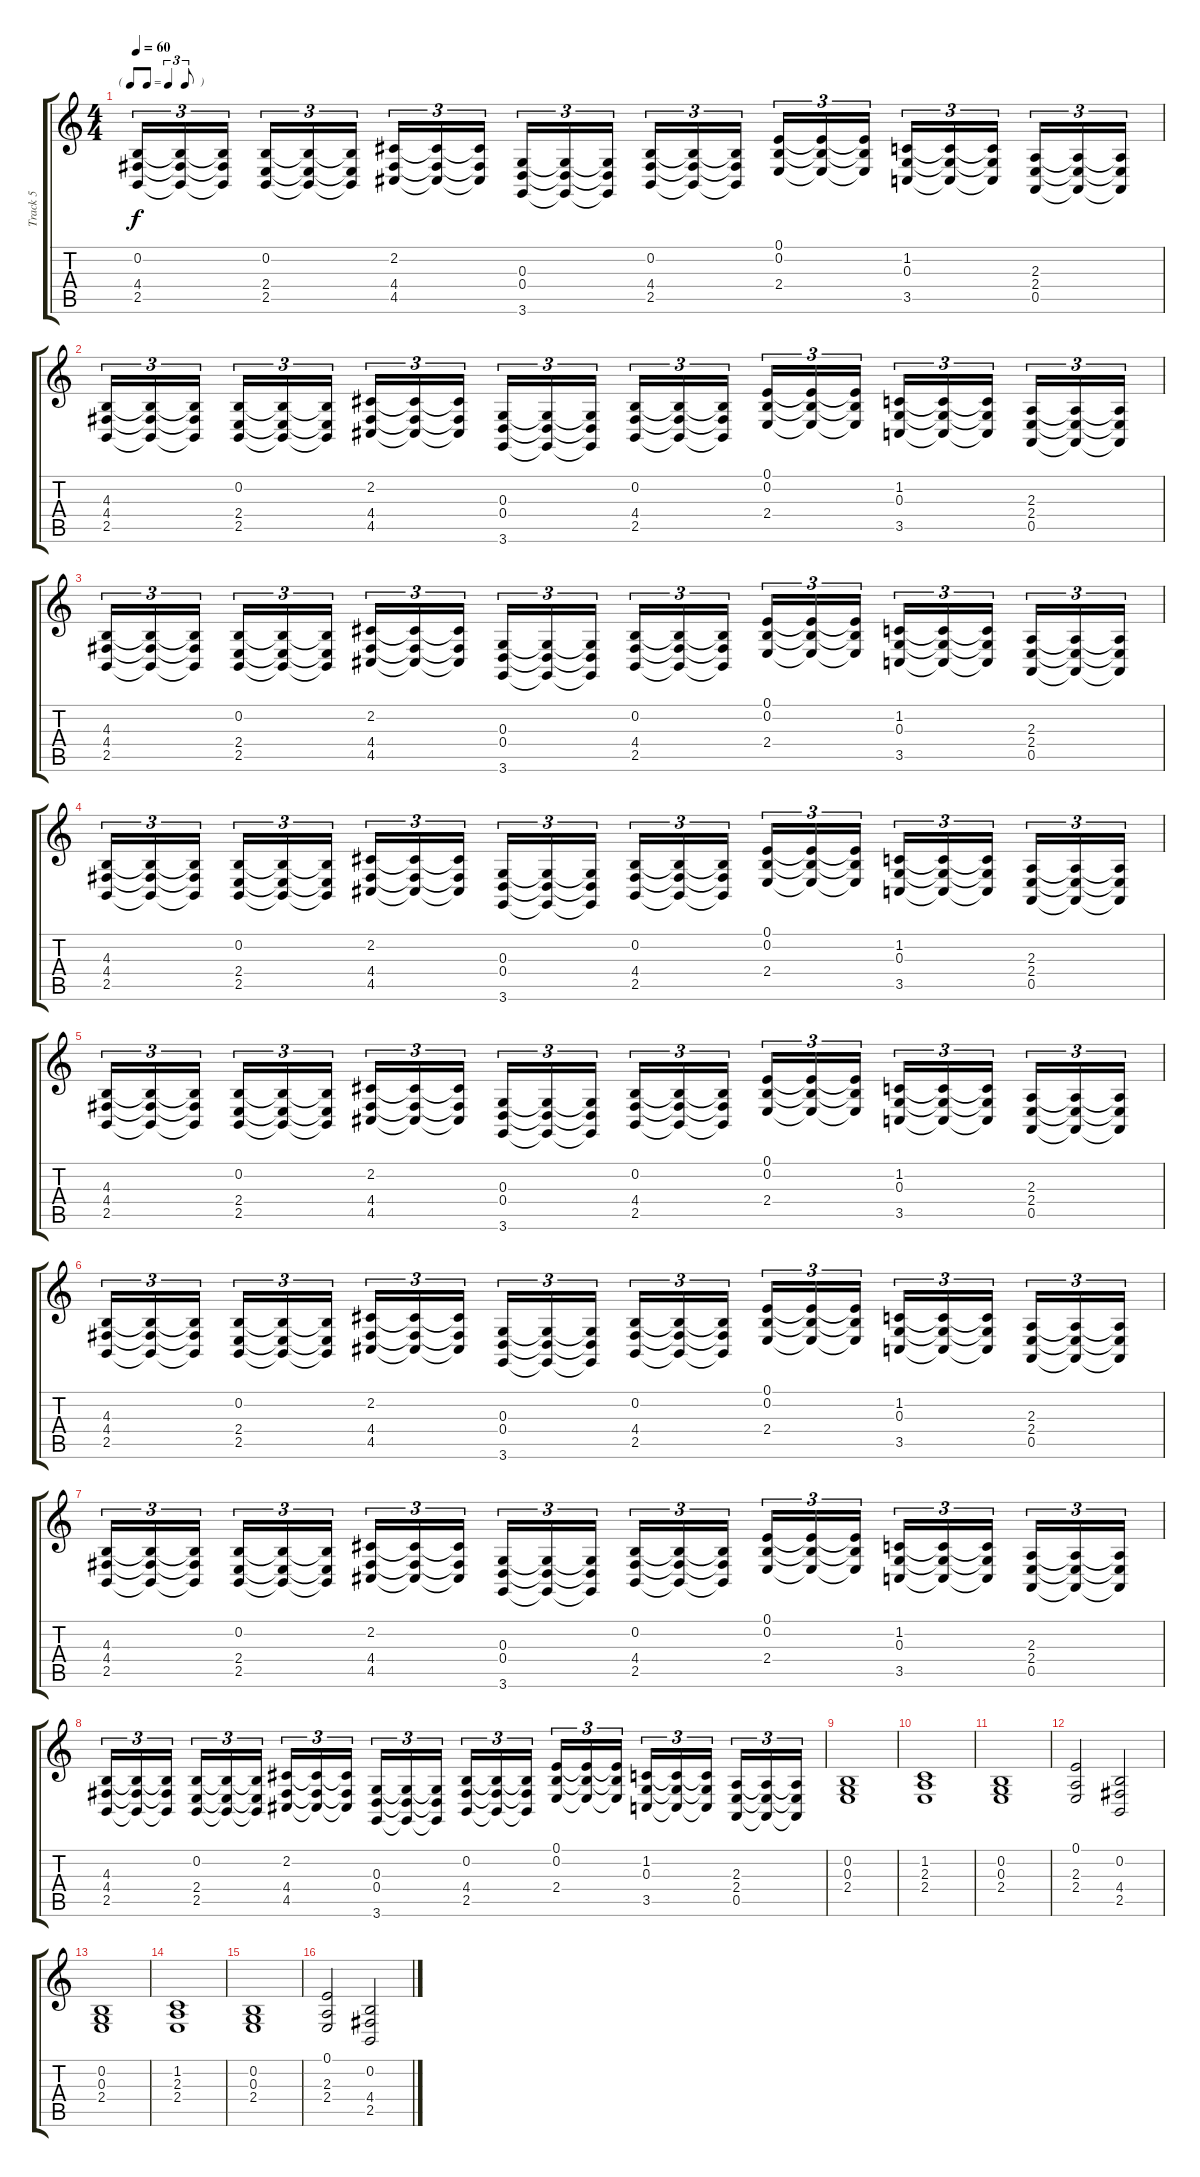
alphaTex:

\track ("Track 5" "Track 5") {instrument stringensemble1}
\staff {score tabs}
\tuning (E4 B3 G3 D3 A2 E2) {hide}
\ts (4 4)
\tf triplet8th
\tempo 60
\clef g2
\ks c
(0.2 4.4 2.5).16{tu (3 2) dy f instrument stringensemble1} (0.2{t} 4.4{t} 2.5{t}).16{tu (3 2)} (0.2{t} 4.4{t} 2.5{t}).16{tu (3 2)} (0.2 2.4 2.5).16{tu (3 2)} (0.2{t} 2.4{t} 2.5{t}).16{tu (3 2)} (0.2{t} 2.4{t} 2.5{t}).16{tu (3 2)} (2.2 4.4 4.5).16{tu (3 2)} (2.2{t} 4.4{t} 4.5{t}).16{tu (3 2)} (2.2{t} 4.4{t} 4.5{t}).16{tu (3 2)} (0.3 0.4 3.6).16{tu (3 2)} (0.3{t} 0.4{t} 3.6{t}).16{tu (3 2)} (0.3{t} 0.4{t} 3.6{t}).16{tu (3 2)} (0.2 4.4 2.5).16{tu (3 2)} (0.2{t} 4.4{t} 2.5{t}).16{tu (3 2)} (0.2{t} 4.4{t} 2.5{t}).16{tu (3 2)} (0.1 0.2 2.4).16{tu (3 2)} (0.1{t} 0.2{t} 2.4{t}).16{tu (3 2)} (0.1{t} 0.2{t} 2.4{t}).16{tu (3 2)} (1.2 0.3 3.5).16{tu (3 2)} (1.2{t} 0.3{t} 3.5{t}).16{tu (3 2)} (1.2{t} 0.3{t} 3.5{t}).16{tu (3 2)} (2.3 2.4 0.5).16{tu (3 2)} (2.3{t} 2.4{t} 0.5{t}).16{tu (3 2)} (2.3{t} 2.4{t} 0.5{t}).16{tu (3 2)} |
(4.3 4.4 2.5).16{tu (3 2)} (4.3{t} 4.4{t} 2.5{t}).16{tu (3 2)} (4.3{t} 4.4{t} 2.5{t}).16{tu (3 2)} (0.2 2.4 2.5).16{tu (3 2)} (0.2{t} 2.4{t} 2.5{t}).16{tu (3 2)} (0.2{t} 2.4{t} 2.5{t}).16{tu (3 2)} (2.2 4.4 4.5).16{tu (3 2)} (2.2{t} 4.4{t} 4.5{t}).16{tu (3 2)} (2.2{t} 4.4{t} 4.5{t}).16{tu (3 2)} (0.3 0.4 3.6).16{tu (3 2)} (0.3{t} 0.4{t} 3.6{t}).16{tu (3 2)} (0.3{t} 0.4{t} 3.6{t}).16{tu (3 2)} (0.2 4.4 2.5).16{tu (3 2)} (0.2{t} 4.4{t} 2.5{t}).16{tu (3 2)} (0.2{t} 4.4{t} 2.5{t}).16{tu (3 2)} (0.1 0.2 2.4).16{tu (3 2)} (0.1{t} 0.2{t} 2.4{t}).16{tu (3 2)} (0.1{t} 0.2{t} 2.4{t}).16{tu (3 2)} (1.2 0.3 3.5).16{tu (3 2)} (1.2{t} 0.3{t} 3.5{t}).16{tu (3 2)} (1.2{t} 0.3{t} 3.5{t}).16{tu (3 2)} (2.3 2.4 0.5).16{tu (3 2)} (2.3{t} 2.4{t} 0.5{t}).16{tu (3 2)} (2.3{t} 2.4{t} 0.5{t}).16{tu (3 2)} |
(4.3 4.4 2.5).16{tu (3 2)} (4.3{t} 4.4{t} 2.5{t}).16{tu (3 2)} (4.3{t} 4.4{t} 2.5{t}).16{tu (3 2)} (0.2 2.4 2.5).16{tu (3 2)} (0.2{t} 2.4{t} 2.5{t}).16{tu (3 2)} (0.2{t} 2.4{t} 2.5{t}).16{tu (3 2)} (2.2 4.4 4.5).16{tu (3 2)} (2.2{t} 4.4{t} 4.5{t}).16{tu (3 2)} (2.2{t} 4.4{t} 4.5{t}).16{tu (3 2)} (0.3 0.4 3.6).16{tu (3 2)} (0.3{t} 0.4{t} 3.6{t}).16{tu (3 2)} (0.3{t} 0.4{t} 3.6{t}).16{tu (3 2)} (0.2 4.4 2.5).16{tu (3 2)} (0.2{t} 4.4{t} 2.5{t}).16{tu (3 2)} (0.2{t} 4.4{t} 2.5{t}).16{tu (3 2)} (0.1 0.2 2.4).16{tu (3 2)} (0.1{t} 0.2{t} 2.4{t}).16{tu (3 2)} (0.1{t} 0.2{t} 2.4{t}).16{tu (3 2)} (1.2 0.3 3.5).16{tu (3 2)} (1.2{t} 0.3{t} 3.5{t}).16{tu (3 2)} (1.2{t} 0.3{t} 3.5{t}).16{tu (3 2)} (2.3 2.4 0.5).16{tu (3 2)} (2.3{t} 2.4{t} 0.5{t}).16{tu (3 2)} (2.3{t} 2.4{t} 0.5{t}).16{tu (3 2)} |
(4.3 4.4 2.5).16{tu (3 2)} (4.3{t} 4.4{t} 2.5{t}).16{tu (3 2)} (4.3{t} 4.4{t} 2.5{t}).16{tu (3 2)} (0.2 2.4 2.5).16{tu (3 2)} (0.2{t} 2.4{t} 2.5{t}).16{tu (3 2)} (0.2{t} 2.4{t} 2.5{t}).16{tu (3 2)} (2.2 4.4 4.5).16{tu (3 2)} (2.2{t} 4.4{t} 4.5{t}).16{tu (3 2)} (2.2{t} 4.4{t} 4.5{t}).16{tu (3 2)} (0.3 0.4 3.6).16{tu (3 2)} (0.3{t} 0.4{t} 3.6{t}).16{tu (3 2)} (0.3{t} 0.4{t} 3.6{t}).16{tu (3 2)} (0.2 4.4 2.5).16{tu (3 2)} (0.2{t} 4.4{t} 2.5{t}).16{tu (3 2)} (0.2{t} 4.4{t} 2.5{t}).16{tu (3 2)} (0.1 0.2 2.4).16{tu (3 2)} (0.1{t} 0.2{t} 2.4{t}).16{tu (3 2)} (0.1{t} 0.2{t} 2.4{t}).16{tu (3 2)} (1.2 0.3 3.5).16{tu (3 2)} (1.2{t} 0.3{t} 3.5{t}).16{tu (3 2)} (1.2{t} 0.3{t} 3.5{t}).16{tu (3 2)} (2.3 2.4 0.5).16{tu (3 2)} (2.3{t} 2.4{t} 0.5{t}).16{tu (3 2)} (2.3{t} 2.4{t} 0.5{t}).16{tu (3 2)} |
(4.3 4.4 2.5).16{tu (3 2)} (4.3{t} 4.4{t} 2.5{t}).16{tu (3 2)} (4.3{t} 4.4{t} 2.5{t}).16{tu (3 2)} (0.2 2.4 2.5).16{tu (3 2)} (0.2{t} 2.4{t} 2.5{t}).16{tu (3 2)} (0.2{t} 2.4{t} 2.5{t}).16{tu (3 2)} (2.2 4.4 4.5).16{tu (3 2)} (2.2{t} 4.4{t} 4.5{t}).16{tu (3 2)} (2.2{t} 4.4{t} 4.5{t}).16{tu (3 2)} (0.3 0.4 3.6).16{tu (3 2)} (0.3{t} 0.4{t} 3.6{t}).16{tu (3 2)} (0.3{t} 0.4{t} 3.6{t}).16{tu (3 2)} (0.2 4.4 2.5).16{tu (3 2)} (0.2{t} 4.4{t} 2.5{t}).16{tu (3 2)} (0.2{t} 4.4{t} 2.5{t}).16{tu (3 2)} (0.1 0.2 2.4).16{tu (3 2)} (0.1{t} 0.2{t} 2.4{t}).16{tu (3 2)} (0.1{t} 0.2{t} 2.4{t}).16{tu (3 2)} (1.2 0.3 3.5).16{tu (3 2)} (1.2{t} 0.3{t} 3.5{t}).16{tu (3 2)} (1.2{t} 0.3{t} 3.5{t}).16{tu (3 2)} (2.3 2.4 0.5).16{tu (3 2)} (2.3{t} 2.4{t} 0.5{t}).16{tu (3 2)} (2.3{t} 2.4{t} 0.5{t}).16{tu (3 2)} |
(4.3 4.4 2.5).16{tu (3 2)} (4.3{t} 4.4{t} 2.5{t}).16{tu (3 2)} (4.3{t} 4.4{t} 2.5{t}).16{tu (3 2)} (0.2 2.4 2.5).16{tu (3 2)} (0.2{t} 2.4{t} 2.5{t}).16{tu (3 2)} (0.2{t} 2.4{t} 2.5{t}).16{tu (3 2)} (2.2 4.4 4.5).16{tu (3 2)} (2.2{t} 4.4{t} 4.5{t}).16{tu (3 2)} (2.2{t} 4.4{t} 4.5{t}).16{tu (3 2)} (0.3 0.4 3.6).16{tu (3 2)} (0.3{t} 0.4{t} 3.6{t}).16{tu (3 2)} (0.3{t} 0.4{t} 3.6{t}).16{tu (3 2)} (0.2 4.4 2.5).16{tu (3 2)} (0.2{t} 4.4{t} 2.5{t}).16{tu (3 2)} (0.2{t} 4.4{t} 2.5{t}).16{tu (3 2)} (0.1 0.2 2.4).16{tu (3 2)} (0.1{t} 0.2{t} 2.4{t}).16{tu (3 2)} (0.1{t} 0.2{t} 2.4{t}).16{tu (3 2)} (1.2 0.3 3.5).16{tu (3 2)} (1.2{t} 0.3{t} 3.5{t}).16{tu (3 2)} (1.2{t} 0.3{t} 3.5{t}).16{tu (3 2)} (2.3 2.4 0.5).16{tu (3 2)} (2.3{t} 2.4{t} 0.5{t}).16{tu (3 2)} (2.3{t} 2.4{t} 0.5{t}).16{tu (3 2)} |
(4.3 4.4 2.5).16{tu (3 2)} (4.3{t} 4.4{t} 2.5{t}).16{tu (3 2)} (4.3{t} 4.4{t} 2.5{t}).16{tu (3 2)} (0.2 2.4 2.5).16{tu (3 2)} (0.2{t} 2.4{t} 2.5{t}).16{tu (3 2)} (0.2{t} 2.4{t} 2.5{t}).16{tu (3 2)} (2.2 4.4 4.5).16{tu (3 2)} (2.2{t} 4.4{t} 4.5{t}).16{tu (3 2)} (2.2{t} 4.4{t} 4.5{t}).16{tu (3 2)} (0.3 0.4 3.6).16{tu (3 2)} (0.3{t} 0.4{t} 3.6{t}).16{tu (3 2)} (0.3{t} 0.4{t} 3.6{t}).16{tu (3 2)} (0.2 4.4 2.5).16{tu (3 2)} (0.2{t} 4.4{t} 2.5{t}).16{tu (3 2)} (0.2{t} 4.4{t} 2.5{t}).16{tu (3 2)} (0.1 0.2 2.4).16{tu (3 2)} (0.1{t} 0.2{t} 2.4{t}).16{tu (3 2)} (0.1{t} 0.2{t} 2.4{t}).16{tu (3 2)} (1.2 0.3 3.5).16{tu (3 2)} (1.2{t} 0.3{t} 3.5{t}).16{tu (3 2)} (1.2{t} 0.3{t} 3.5{t}).16{tu (3 2)} (2.3 2.4 0.5).16{tu (3 2)} (2.3{t} 2.4{t} 0.5{t}).16{tu (3 2)} (2.3{t} 2.4{t} 0.5{t}).16{tu (3 2)} |
(4.3 4.4 2.5).16{tu (3 2)} (4.3{t} 4.4{t} 2.5{t}).16{tu (3 2)} (4.3{t} 4.4{t} 2.5{t}).16{tu (3 2)} (0.2 2.4 2.5).16{tu (3 2)} (0.2{t} 2.4{t} 2.5{t}).16{tu (3 2)} (0.2{t} 2.4{t} 2.5{t}).16{tu (3 2)} (2.2 4.4 4.5).16{tu (3 2)} (2.2{t} 4.4{t} 4.5{t}).16{tu (3 2)} (2.2{t} 4.4{t} 4.5{t}).16{tu (3 2)} (0.3 0.4 3.6).16{tu (3 2)} (0.3{t} 0.4{t} 3.6{t}).16{tu (3 2)} (0.3{t} 0.4{t} 3.6{t}).16{tu (3 2)} (0.2 4.4 2.5).16{tu (3 2)} (0.2{t} 4.4{t} 2.5{t}).16{tu (3 2)} (0.2{t} 4.4{t} 2.5{t}).16{tu (3 2)} (0.1 0.2 2.4).16{tu (3 2)} (0.1{t} 0.2{t} 2.4{t}).16{tu (3 2)} (0.1{t} 0.2{t} 2.4{t}).16{tu (3 2)} (1.2 0.3 3.5).16{tu (3 2)} (1.2{t} 0.3{t} 3.5{t}).16{tu (3 2)} (1.2{t} 0.3{t} 3.5{t}).16{tu (3 2)} (2.3 2.4 0.5).16{tu (3 2)} (2.3{t} 2.4{t} 0.5{t}).16{tu (3 2)} (2.3{t} 2.4{t} 0.5{t}).16{tu (3 2)} |
(0.2 0.3 2.4).1 |
(1.2 2.3 2.4).1 |
(0.2 0.3 2.4).1 |
(0.1 2.3 2.4).2 (0.2 4.4 2.5).2 |
(0.2 0.3 2.4).1 |
(1.2 2.3 2.4).1 |
(0.2 0.3 2.4).1 |
(0.1 2.3 2.4).2 (0.2 4.4 2.5).2
